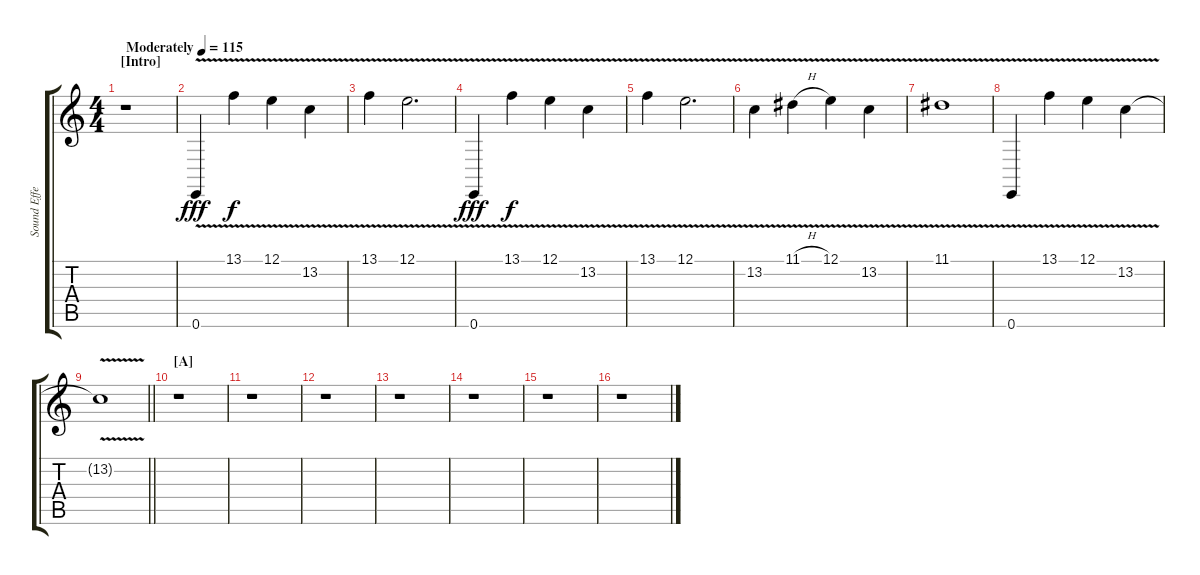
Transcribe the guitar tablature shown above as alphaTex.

\track ("Sound Effects" "Sound Effe") {instrument pad7halo}
\staff {score tabs}
\tuning (E4 B3 G3 D3 A2 E2) {hide}
\ts (4 4)
\section ("" "[Intro]")
\tempo (115 "Moderately")
\clef g2
\ks c
r.1{dy fff instrument pad7halo} |
0.6{v}.4 13.1{v}.4{dy f} 12.1{v}.4 13.2{v}.4 |
13.1{v}.4 12.1{v}.2{d} |
0.6{v}.4{dy fff} 13.1{v}.4{dy f} 12.1{v}.4 13.2{v}.4 |
13.1{v}.4 12.1{v}.2{d} |
13.2{v}.4 11.1{v h}.4 12.1{v}.4 13.2{v}.4 |
11.1{v}.1 |
0.6{v}.4 13.1{v}.4 12.1{v}.4 13.2{v}.4 |
\barLineRight lightlight
13.2{t}.1 |
\section ("" "[A]")
r.1 |
r.1 |
r.1 |
r.1 |
r.1 |
r.1 |
r.1
